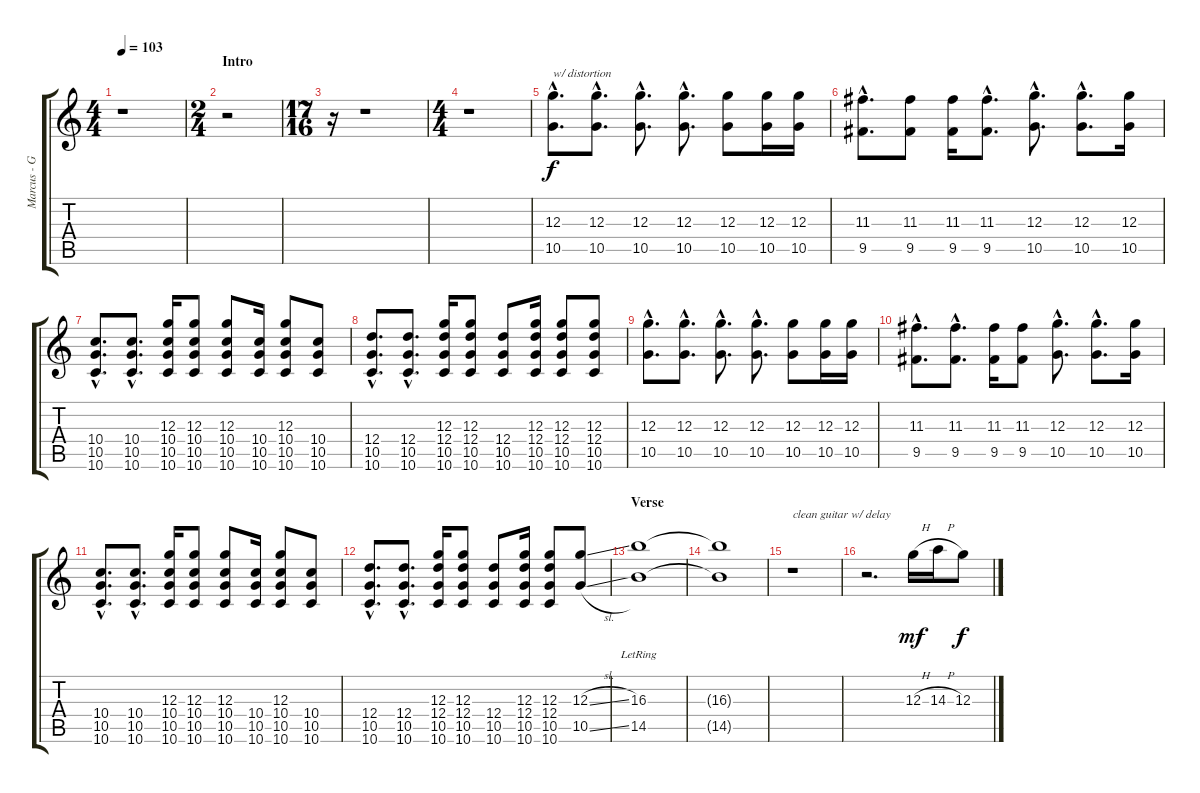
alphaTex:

\track ("Marcus - Guitar" "Marcus - G") {instrument distortionguitar}
\staff {score tabs}
\tuning (E4 B3 G3 D3 A2 D2) {hide}
\ts (4 4)
\tempo 103
\clef g2
\ks c
r.1{dy f instrument distortionguitar} |
\ts (2 4)
\section ("" "Intro")
r.2 |
\ts (17 16)
r.16 r.1 |
\ts (4 4)
r.1 |
(12.3{hac} 10.5{hac}).8{d txt "w/ distortion"} (12.3{hac} 10.5{hac}).8{d} (12.3{hac} 10.5{hac}).8{d} (12.3{hac} 10.5{hac}).8{d} (12.3 10.5).8 (12.3 10.5).16 (12.3 10.5).16 |
(11.3{hac} 9.5{hac}).8{d} (11.3 9.5).8 (11.3 9.5).16 (11.3{hac} 9.5).8{d} (12.3{hac} 10.5{hac}).8{d} (12.3{hac} 10.5{hac}).8{d} (12.3 10.5).16 |
(10.4{hac} 10.5{hac} 10.6{hac}).8{d} (10.4{hac} 10.5{hac} 10.6{hac}).8{d} (12.3 10.4 10.5 10.6).16 (12.3 10.4 10.5 10.6).8 (12.3 10.4 10.5 10.6).8 (10.4 10.5 10.6).16 (12.3 10.4 10.5 10.6).8 (10.4 10.5 10.6).8 |
(12.4{hac} 10.5{hac} 10.6{hac}).8{d} (12.4{hac} 10.5{hac} 10.6{hac}).8{d} (12.3 12.4 10.5 10.6).16 (12.3 12.4 10.5 10.6).8 (12.4 10.5 10.6).8 (12.3 12.4 10.5 10.6).16 (12.3 12.4 10.5 10.6).8 (12.3 12.4 10.5 10.6).8 |
(12.3{hac} 10.5{hac}).8{d} (12.3{hac} 10.5{hac}).8{d} (12.3{hac} 10.5{hac}).8{d} (12.3{hac} 10.5{hac}).8{d} (12.3 10.5).8 (12.3 10.5).16 (12.3 10.5).16 |
(11.3{hac} 9.5{hac}).8{d} (11.3{hac} 9.5{hac}).8{d} (11.3 9.5).16 (11.3 9.5).8 (12.3{hac} 10.5{hac}).8{d} (12.3{hac} 10.5{hac}).8{d} (12.3 10.5).16 |
(10.4{hac} 10.5{hac} 10.6{hac}).8{d} (10.4{hac} 10.5{hac} 10.6{hac}).8{d} (12.3 10.4 10.5 10.6).16 (12.3 10.4 10.5 10.6).8 (12.3 10.4 10.5 10.6).8 (10.4 10.5 10.6).16 (12.3 10.4 10.5 10.6).8 (10.4 10.5 10.6).8 |
(12.4{hac} 10.5{hac} 10.6{hac}).8{d} (12.4{hac} 10.5{hac} 10.6{hac}).8{d} (12.3 12.4 10.5 10.6).16 (12.3 12.4 10.5 10.6).8 (12.4 10.5 10.6).8 (12.3 12.4 10.5 10.6).16 (12.3 12.4 10.5 10.6).8 (12.3{sl} 10.5{sl}).8 |
\section ("" "Verse")
(16.3{lr} 14.5{lr}).1{volume 1} |
(16.3{t} 14.5{t}).1 |
r.1{txt "clean guitar w/ delay" volume 14 instrument electricguitarclean} |
r.2{d instrument electricguitarclean} 12.3{h}.16{dy mf} 14.3{h}.16 12.3.8{dy f}
